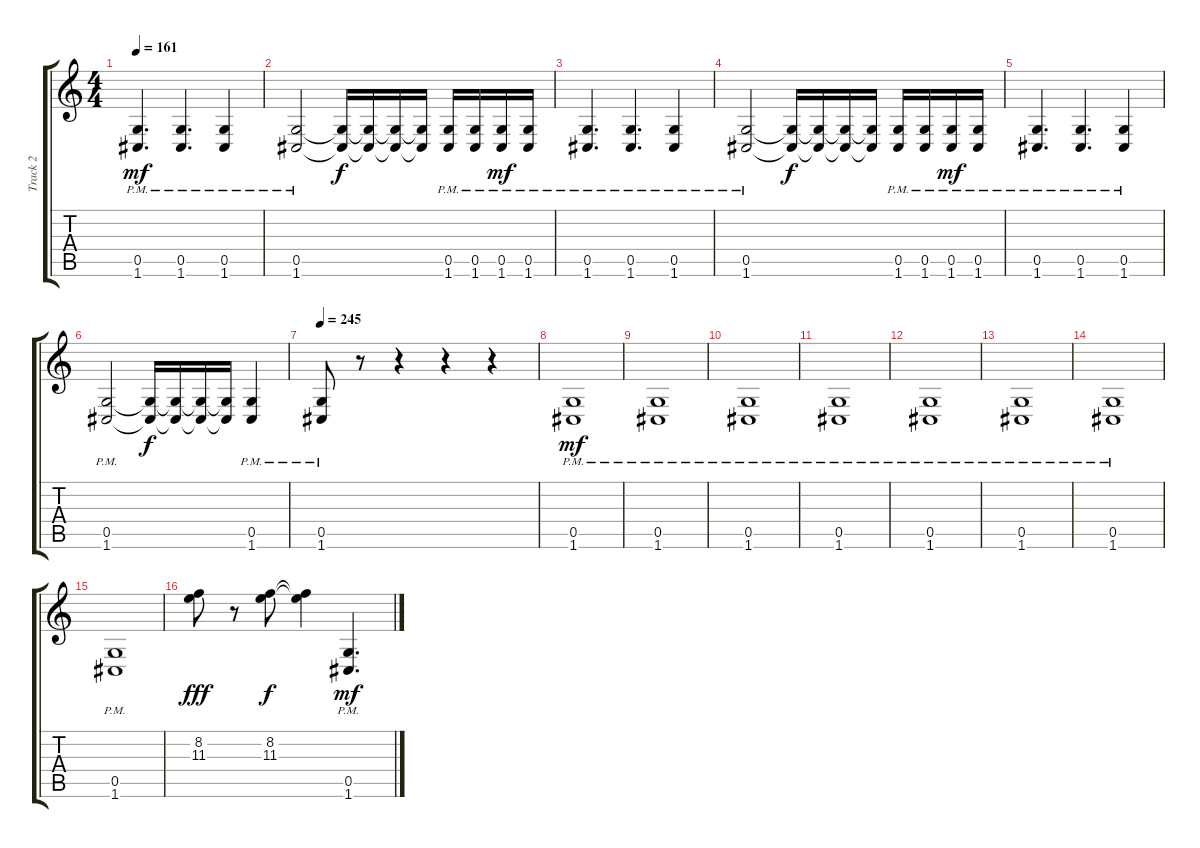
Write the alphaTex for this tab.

\track ("Track 2" "Track 2") {instrument distortionguitar}
\staff {score tabs}
\tuning (D4 A3 F3 C3 G2 C2) {hide}
\ts (4 4)
\tempo 161
\clef g2
\ks c
(0.5{pm} 1.6{pm}).4{d dy mf} (0.5{pm} 1.6{pm}).4{d} (0.5{pm} 1.6{pm}).4 |
(0.5{pm} 1.6{pm}).2 (0.5{t} 1.6{t}).16{dy f} (0.5{t} 1.6{t}).16 (0.5{t} 1.6{t}).16 (0.5{t} 1.6{t}).16 (0.5{pm} 1.6{pm}).16 (0.5{pm} 1.6{pm}).16 (0.5{pm} 1.6{pm}).16{dy mf} (0.5{pm} 1.6{pm}).16 |
(0.5{pm} 1.6{pm}).4{d} (0.5{pm} 1.6{pm}).4{d} (0.5{pm} 1.6{pm}).4 |
(0.5{pm} 1.6{pm}).2 (0.5{t} 1.6{t}).16{dy f} (0.5{t} 1.6{t}).16 (0.5{t} 1.6{t}).16 (0.5{t} 1.6{t}).16 (0.5{pm} 1.6{pm}).16 (0.5{pm} 1.6{pm}).16 (0.5{pm} 1.6{pm}).16{dy mf} (0.5{pm} 1.6{pm}).16 |
(0.5{pm} 1.6{pm}).4{d} (0.5{pm} 1.6{pm}).4{d} (0.5{pm} 1.6{pm}).4 |
(0.5{pm} 1.6{pm}).2 (0.5{t} 1.6{t}).16{dy f} (0.5{t} 1.6{t}).16 (0.5{t} 1.6{t}).16 (0.5{t} 1.6{t}).16 (0.5{pm} 1.6{pm}).4 |
\tempo 245
(0.5{pm} 1.6{pm}).8 r.8 r.4 r.4 r.4 |
(0.5{pm} 1.6{pm}).1{dy mf} |
(0.5{pm} 1.6{pm}).1 |
(0.5{pm} 1.6{pm}).1 |
(0.5{pm} 1.6{pm}).1 |
(0.5{pm} 1.6{pm}).1 |
(0.5{pm} 1.6{pm}).1 |
(0.5{pm} 1.6{pm}).1 |
(0.5{pm} 1.6{pm}).1 |
(8.2 11.3).8{dy fff} r.8 (8.2 11.3).8{dy f} (8.2{t} 11.3{t}).4 (0.5{pm} 1.6{pm}).4{d dy mf}
